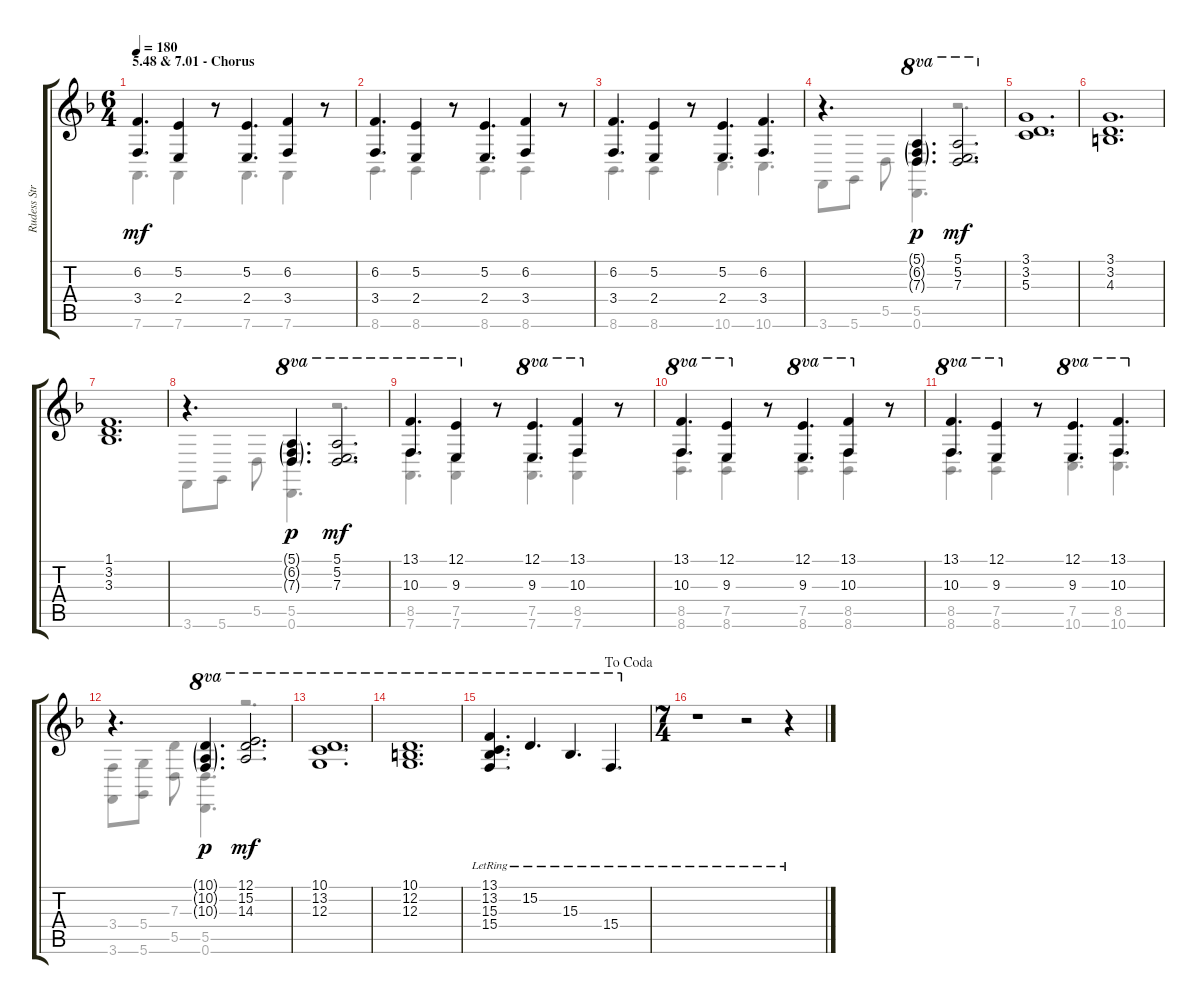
\track ("Rudess Strings" "Rudess Str") {instrument stringensemble1}
\staff {score tabs}
\tuning (E4 B3 G3 D3 A2 D2) {hide}
\voice
\ts (6 4)
\section ("" "5.48 & 7.01 - Chorus")
\tempo 180
\clef g2
\ks f
(6.2 3.4).4{d dy mf} (5.2 2.4).4 r.8 (5.2 2.4).4{d} (6.2 3.4).4 r.8 |
(6.2 3.4).4{d} (5.2 2.4).4 r.8 (5.2 2.4).4{d} (6.2 3.4).4 r.8 |
(6.2 3.4).4{d} (5.2 2.4).4 r.8 (5.2 2.4).4{d} (6.2 3.4).4{d} |
r.4{d} (5.1{g} 6.2{g} 7.3{g}).4{d ot 8va dy p} (5.1 5.2 7.3).2{d ot 8va dy mf} |
(3.1 3.2 5.3).1{d} |
(3.1 3.2 4.3).1{d} |
(1.1 3.2 3.3).1{d} |
r.4{d} (5.1{g} 6.2{g} 7.3{g}).4{d ot 8va dy p} (5.1 5.2 7.3).2{d ot 8va dy mf} |
(13.1 10.3).4{d ot 8va} (12.1 9.3).4{ot 8va} r.8 (12.1 9.3).4{d ot 8va} (13.1 10.3).4{ot 8va} r.8 |
(13.1 10.3).4{d ot 8va} (12.1 9.3).4{ot 8va} r.8 (12.1 9.3).4{d ot 8va} (13.1 10.3).4{ot 8va} r.8 |
(13.1 10.3).4{d ot 8va} (12.1 9.3).4{ot 8va} r.8 (12.1 9.3).4{d ot 8va} (13.1 10.3).4{d ot 8va} |
r.4{d} (10.1{g} 10.2{g} 10.3{g}).4{d ot 8va dy p} (12.1 15.2 14.3).2{d ot 8va dy mf} |
(10.1 13.2 12.3).1{d ot 8va} |
(10.1 12.2 12.3).1{d ot 8va} |
\jump dacoda
(13.1{lr} 13.2{lr} 15.3{lr} 15.4{lr}).4{d ot 8va} 15.2{lr}.4{d ot 8va} 15.3{lr}.4{d ot 8va} 15.4{lr}.4{d ot 8va} |
\ts (7 4)
r.1 r.2 r.4
\voice
\clef g2
\ottava regular
\simile none
\ks f
7.6.4{d dy mf} 7.6.4 r.8 7.6.4{d} 7.6.4 r.8 |
8.6.4{d} 8.6.4 r.8 8.6.4{d} 8.6.4 r.8 |
8.6.4{d} 8.6.4 r.8 10.6.4{d} 10.6.4{d} |
3.6.8 5.6.8 5.5.8 (5.5 0.6).4{d} r.2{d} |
|
|
|
3.6.8 5.6.8 5.5.8 (5.5 0.6).4{d} r.2{d} |
(8.5 7.6).4{d} (7.5 7.6).4 r.8 (7.5 7.6).4{d} (8.5 7.6).4 r.8 |
(8.5 8.6).4{d} (7.5 8.6).4 r.8 (7.5 8.6).4{d} (8.5 8.6).4 r.8 |
(8.5 8.6).4{d} (7.5 8.6).4 r.8 (7.5 10.6).4{d} (8.5 10.6).4{d} |
(3.4 3.6).8 (5.4 5.6).8 (7.3 5.5).8 (5.5 0.6).4{d} r.2{d} |
|
|
|
